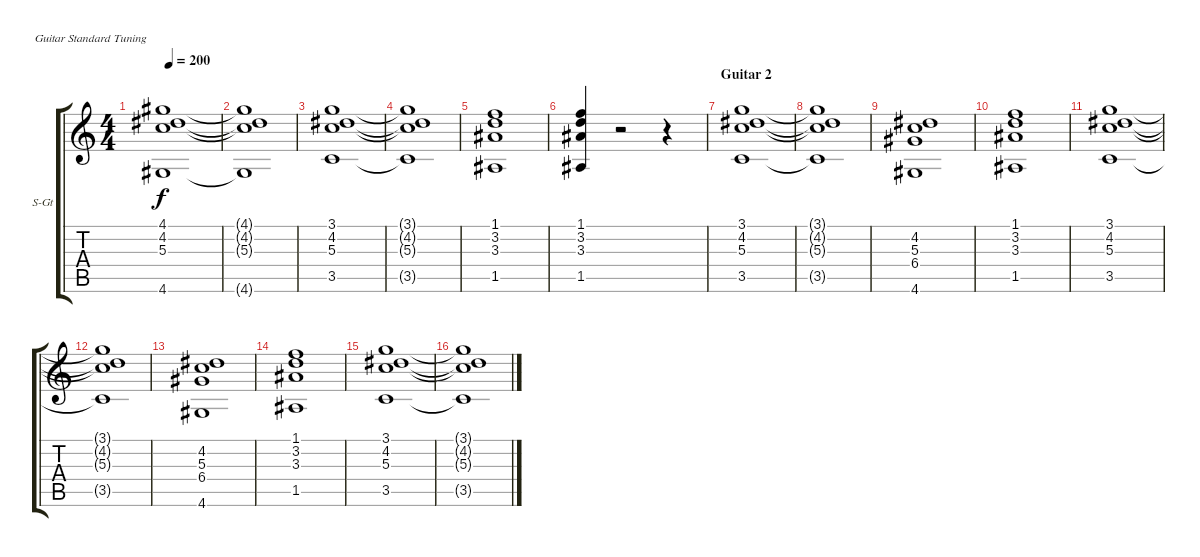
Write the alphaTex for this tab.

\bracketExtendMode groupsimilarinstruments
\firstSystemTrackNameOrientation horizontal
\otherSystemsTrackNameOrientation horizontal
\track ("Ensemble" "S-Gt") {instrument stringensemble1}
\staff {score tabs}
\tuning (E4 B3 G3 D3 A2 E2)
\displaytranspose 12
\ts (4 4)
\tempo 200
\clef g2
\ks aminor
(4.1 4.2 5.3 4.6).1{dy f} |
(4.1{t} 4.2{t} 5.3{t} 4.6{t}).1 |
(3.1 4.2 5.3 3.5).1 |
(3.1{t} 4.2{t} 5.3{t} 3.5{t}).1 |
(1.1 3.2 3.3 1.5).1 |
(1.1 3.2 3.3 1.5).4 r.2 r.4 |
\section ("" "Guitar 2")
(3.1 4.2 5.3 3.5).1 |
(3.1{t} 4.2{t} 5.3{t} 3.5{t}).1 |
(4.2 5.3 6.4 4.6).1 |
(1.1 3.2 3.3 1.5).1 |
(3.1 4.2 5.3 3.5).1 |
(3.1{t} 4.2{t} 5.3{t} 3.5{t}).1 |
(4.2 5.3 6.4 4.6).1 |
(1.1 3.2 3.3 1.5).1 |
(3.1 4.2 5.3 3.5).1 |
(3.1{t} 4.2{t} 5.3{t} 3.5{t}).1
